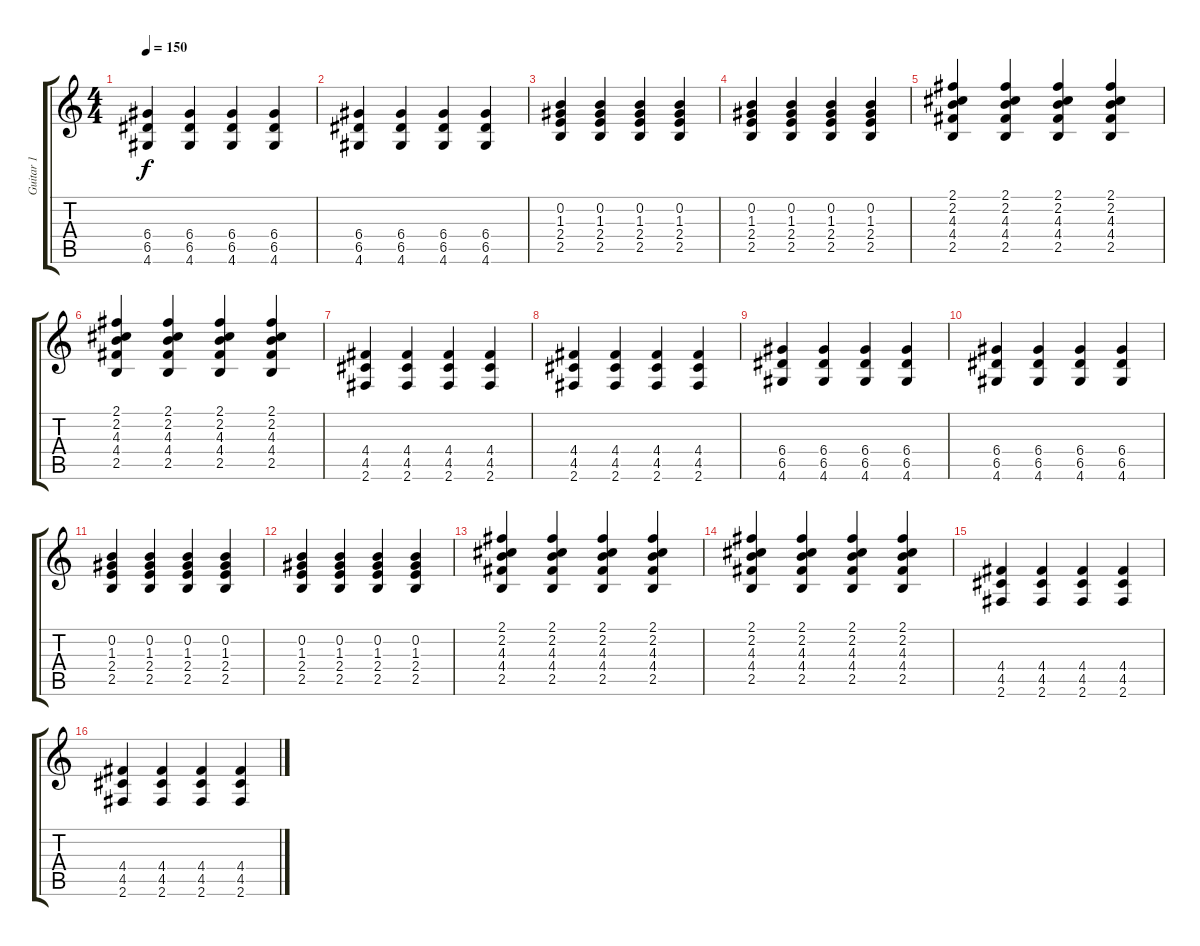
\track ("Guitar 1" "Guitar 1") {instrument acousticguitarsteel}
\staff {score tabs}
\tuning (E4 B3 G3 D3 A2 E2) {hide}
\ts (4 4)
\tempo 150
\clef g2
\ks c
(6.4 6.5 4.6).4{dy f} (6.4 6.5 4.6).4 (6.4 6.5 4.6).4 (6.4 6.5 4.6).4 |
(6.4 6.5 4.6).4 (6.4 6.5 4.6).4 (6.4 6.5 4.6).4 (6.4 6.5 4.6).4 |
(0.2 1.3 2.4 2.5).4 (0.2 1.3 2.4 2.5).4 (0.2 1.3 2.4 2.5).4 (0.2 1.3 2.4 2.5).4 |
(0.2 1.3 2.4 2.5).4 (0.2 1.3 2.4 2.5).4 (0.2 1.3 2.4 2.5).4 (0.2 1.3 2.4 2.5).4 |
(2.1 2.2 4.3 4.4 2.5).4 (2.1 2.2 4.3 4.4 2.5).4 (2.1 2.2 4.3 4.4 2.5).4 (2.1 2.2 4.3 4.4 2.5).4 |
(2.1 2.2 4.3 4.4 2.5).4 (2.1 2.2 4.3 4.4 2.5).4 (2.1 2.2 4.3 4.4 2.5).4 (2.1 2.2 4.3 4.4 2.5).4 |
(4.4 4.5 2.6).4 (4.4 4.5 2.6).4 (4.4 4.5 2.6).4 (4.4 4.5 2.6).4 |
(4.4 4.5 2.6).4 (4.4 4.5 2.6).4 (4.4 4.5 2.6).4 (4.4 4.5 2.6).4 |
(6.4 6.5 4.6).4 (6.4 6.5 4.6).4 (6.4 6.5 4.6).4 (6.4 6.5 4.6).4 |
(6.4 6.5 4.6).4 (6.4 6.5 4.6).4 (6.4 6.5 4.6).4 (6.4 6.5 4.6).4 |
(0.2 1.3 2.4 2.5).4 (0.2 1.3 2.4 2.5).4 (0.2 1.3 2.4 2.5).4 (0.2 1.3 2.4 2.5).4 |
(0.2 1.3 2.4 2.5).4 (0.2 1.3 2.4 2.5).4 (0.2 1.3 2.4 2.5).4 (0.2 1.3 2.4 2.5).4 |
(2.1 2.2 4.3 4.4 2.5).4 (2.1 2.2 4.3 4.4 2.5).4 (2.1 2.2 4.3 4.4 2.5).4 (2.1 2.2 4.3 4.4 2.5).4 |
(2.1 2.2 4.3 4.4 2.5).4 (2.1 2.2 4.3 4.4 2.5).4 (2.1 2.2 4.3 4.4 2.5).4 (2.1 2.2 4.3 4.4 2.5).4 |
(4.4 4.5 2.6).4 (4.4 4.5 2.6).4 (4.4 4.5 2.6).4 (4.4 4.5 2.6).4 |
(4.4 4.5 2.6).4 (4.4 4.5 2.6).4 (4.4 4.5 2.6).4 (4.4 4.5 2.6).4
